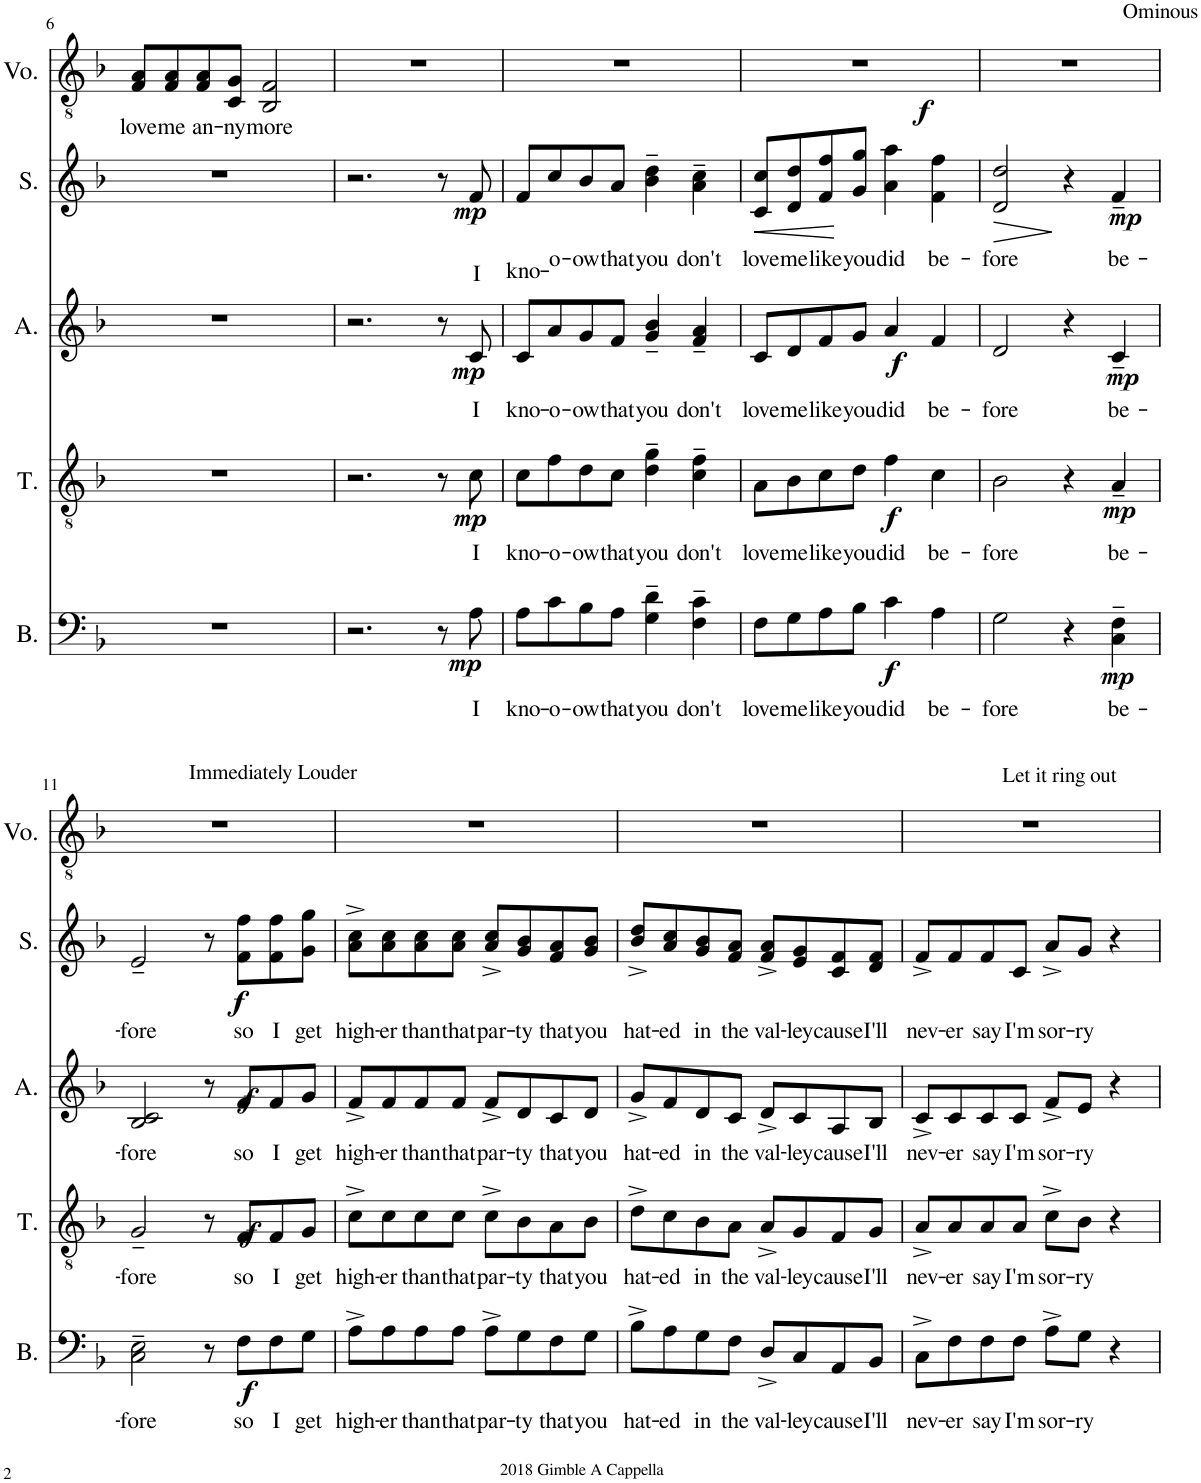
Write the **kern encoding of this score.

**kern	**text	**dynam	**kern	**text	**dynam	**kern	**text	**dynam	**kern	**text	**dynam	**kern	**text	**dynam
*part5	*part5	*part5	*part4	*part4	*part4	*part3	*part3	*part3	*part2	*part2	*part2	*part1	*part1	*part1
*staff5	*staff5	*staff5	*staff4	*staff4	*staff4	*staff3	*staff3	*staff3	*staff2	*staff2	*staff2	*staff1	*staff1	*staff1
*I"Bass	*	*	*I"Tenor	*	*	*I"Alto	*	*	*I"Soprano	*	*	*I"Solo	*	*
*I'B.	*	*	*I'T.	*	*	*I'A.	*	*	*I'S.	*	*	*	*	*
!!LO:PB:g=z
*clefF4	*	*	*clefGv2	*	*	*clefG2	*	*	*clefG2	*	*	*clefGv2	*	*
*k[b-]	*	*	*k[b-]	*	*	*k[b-]	*	*	*k[b-]	*	*	*k[b-]	*	*
*M4/4	*	*	*M4/4	*	*	*M4/4	*	*	*M4/4	*	*	*M4/4	*	*
*met(c)	*	*	*met(c)	*	*	*met(c)	*	*	*met(c)	*	*	*met(c)	*	*
=6	=6	=6	=6	=6	=6	=6	=6	=6	=6	=6	=6	=6	=6	=6
!	!	!	!	!	!	!	!	!	!	!	!	!	!LO:LY:b	!
1r	.	.	1r	.	.	1r	.	.	1r	.	.	8F/ 8A/L	love	.
!	!	!	!	!	!	!	!	!	!	!	!	!	!LO:LY:b	!
.	.	.	.	.	.	.	.	.	.	.	.	8F/ 8A/	me	.
!	!	!	!	!	!	!	!	!	!	!	!	!	!LO:LY:b	!
.	.	.	.	.	.	.	.	.	.	.	.	8F/ 8A/	an-	.
!	!	!	!	!	!	!	!	!	!	!	!	!	!LO:LY:b	!
.	.	.	.	.	.	.	.	.	.	.	.	8C/ 8G/J	-ny	.
!	!	!	!	!	!	!	!	!	!	!	!	!	!LO:LY:b	!
.	.	.	.	.	.	.	.	.	.	.	.	2BB-/ 2F/	more	.
=7	=7	=7	=7	=7	=7	=7	=7	=7	=7	=7	=7	=7	=7	=7
2.r	.	.	2.r	.	.	2.r	.	.	2.r	.	.	1r	.	.
8r	.	.	8r	.	.	8r	.	.	8r	.	.	.	.	.
!	!LO:LY:b	!LO:DY:b	!	!LO:LY:b	!LO:DY:b	!	!LO:LY:b	!LO:DY:b	!	!LO:LY:b	!LO:DY:b	!	!	!
8A\	I	mp	8c\	I	mp	8c/	I	mp	8f/	I	mp	.	.	.
=8	=8	=8	=8	=8	=8	=8	=8	=8	=8	=8	=8	=8	=8	=8
!	!LO:LY:b	!	!	!LO:LY:b	!	!	!LO:LY:b	!	!	!LO:LY:b	!	!	!	!
8A\L	kno-	.	8c\L	kno-	.	8c/L	kno-	.	8f/L	kno-	.	1r	.	.
!	!LO:LY:b	!	!	!LO:LY:b	!	!	!LO:LY:b	!	!	!LO:LY:b	!	!	!	!
8c\	-o-	.	8f\	-o-	.	8a/	-o-	.	8cc/	-o-	.	.	.	.
!	!LO:LY:b	!	!	!LO:LY:b	!	!	!LO:LY:b	!	!	!LO:LY:b	!	!	!	!
8B-\	-ow	.	8d\	-ow	.	8g/	-ow	.	8b-/	-ow	.	.	.	.
!	!LO:LY:b	!	!	!LO:LY:b	!	!	!LO:LY:b	!	!	!LO:LY:b	!	!	!	!
8A\J	that	.	8c\J	that	.	8f/J	that	.	8a/J	that	.	.	.	.
!	!LO:LY:b	!	!	!LO:LY:b	!	!	!LO:LY:b	!	!	!LO:LY:b	!	!	!	!
4G\~ 4d\~	you	.	4d\~ 4g\~	you	.	4g/~ 4b-/~	you	.	4b-\~ 4dd\~	you	.	.	.	.
!	!LO:LY:b	!	!	!LO:LY:b	!	!	!LO:LY:b	!	!	!LO:LY:b	!	!	!	!
4F\~ 4c\~	don't	.	4c\~ 4f\~	don't	.	4f/~ 4a/~	don't	.	4a\~ 4cc\~	don't	.	.	.	.
=9	=9	=9	=9	=9	=9	=9	=9	=9	=9	=9	=9	=9	=9	=9
!	!LO:LY:b	!	!	!LO:LY:b	!	!	!LO:LY:b	!	!	!LO:LY:b	!LO:HP:b	!	!	!LO:DY:b
8F\L	love	.	8A\L	love	.	8c/L	love	.	8c/ 8cc/L	love	<	1r	.	f
!	!LO:LY:b	!	!	!LO:LY:b	!	!	!LO:LY:b	!	!	!LO:LY:b	!	!	!	!
8G\	me	.	8B-\	me	.	8d/	me	.	8d/ 8dd/	me	.	.	.	.
!	!LO:LY:b	!	!	!LO:LY:b	!	!	!LO:LY:b	!	!	!LO:LY:b	!	!	!	!
8A\	like	.	8c\	like	.	8f/	like	.	8f/ 8ff/	like	.	.	.	.
!	!LO:LY:b	!	!	!LO:LY:b	!	!	!LO:LY:b	!	!	!LO:LY:b	!	!	!	!
8B-\J	you	.	8d\J	you	.	8g/J	you	.	8g/ 8gg/J	you	.	.	.	.
!	!LO:LY:b	!LO:DY:b	!	!LO:LY:b	!LO:DY:b	!	!LO:LY:b	!LO:DY:b	!	!LO:LY:b	!	!	!	!
4c\	did	f	4f\	did	f	4a/	did	f	4a\ 4aa\	did	.	.	.	.
!	!LO:LY:b	!	!	!LO:LY:b	!	!	!LO:LY:b	!	!	!LO:LY:b	!	!	!	!
4A\	be-	.	4c\	be-	.	4f/	be-	.	4f\ 4ff\	be-	.	.	.	.
.	.	.	.	.	.	.	.	.	.	.	[	.	.	.
=10	=10	=10	=10	=10	=10	=10	=10	=10	=10	=10	=10	=10	=10	=10
!	!LO:LY:b	!	!	!LO:LY:b	!	!	!LO:LY:b	!	!	!LO:LY:b	!LO:HP:b	!	!	!
*	*	*	*	*	*	*	*	*	*	*	*	*^	*	*
2G\	-fore	.	2B-\	-fore	.	2d/	-fore	.	2d/ 2dd/	-fore	>	1r	2.ryy	.	.
4r	.	.	4r	.	.	4r	.	.	4r	.	.	.	.	.	.
!	!	!	!	!	!	!	!	!	!	!	!	!	!LO:TX:a:t=Ominous	!	!
!	!LO:LY:b	!LO:DY:b	!	!LO:LY:b	!LO:DY:b	!	!LO:LY:b	!LO:DY:b	!	!LO:LY:b	!LO:DY:b	!	!	!	!
4C\~ 4F\~	be-	mp	4A~/	be-	mp	4c~/	be-	mp	4f~/	be-	mp	.	4ryy	.	.
.	.	.	.	.	.	.	.	.	.	.	]	.	.	.	.
!!LO:LB:g=z	!!
=11	=11	=11	=11	=11	=11	=11	=11	=11	=11	=11	=11	=11	=11	=11	=11
!	!LO:LY:b	!	!	!LO:LY:b	!	!	!LO:LY:b	!	!	!LO:LY:b	!	!	!	!	!
2C\~ 2E\~	-fore	.	2G~/	-fore	.	2B-/ 2c/	-fore	.	2e~/	-fore	.	1r	2ryy	.	.
8r	.	.	8r	.	.	8r	.	.	8r	.	.	.	8ryy	.	.
!	!	!	!	!	!	!	!	!	!	!	!	!	!LO:TX:a:t=Immediately Louder	!	!
!	!LO:LY:b	!LO:DY:b	!	!LO:LY:b	!LO:DY:b	!	!LO:LY:b	!LO:DY:b	!	!LO:LY:b	!LO:DY:b	!	!	!	!
8F\L	so	f	8F/L	so	f	8f/L	so	f	8f\ 8ff\L	so	f	.	4.ryy	.	.
!	!LO:LY:b	!	!	!LO:LY:b	!	!	!LO:LY:b	!	!	!LO:LY:b	!	!	!	!	!
8F\	I	.	8F/	I	.	8f/	I	.	8f\ 8ff\	I	.	.	.	.	.
!	!LO:LY:b	!	!	!LO:LY:b	!	!	!LO:LY:b	!	!	!LO:LY:b	!	!	!	!	!
8G\J	get	.	8G/J	get	.	8g/J	get	.	8g\ 8gg\J	get	.	.	.	.	.
=12	=12	=12	=12	=12	=12	=12	=12	=12	=12	=12	=12	=12	=12	=12	=12
!	!LO:LY:b	!	!	!LO:LY:b	!	!	!LO:LY:b	!	!	!LO:LY:b	!	!	!	!	!
*	*	*	*	*	*	*	*	*	*	*	*	*v	*v	*	*
8A^\L	high-	.	8c^\L	high-	.	8f^/L	high-	.	8a\^ 8cc\^L	high-	.	1r	.	.
!	!LO:LY:b	!	!	!LO:LY:b	!	!	!LO:LY:b	!	!	!LO:LY:b	!	!	!	!
8A\	-er	.	8c\	-er	.	8f/	-er	.	8a\ 8cc\	-er	.	.	.	.
!	!LO:LY:b	!	!	!LO:LY:b	!	!	!LO:LY:b	!	!	!LO:LY:b	!	!	!	!
8A\	than	.	8c\	than	.	8f/	than	.	8a\ 8cc\	than	.	.	.	.
!	!LO:LY:b	!	!	!LO:LY:b	!	!	!LO:LY:b	!	!	!LO:LY:b	!	!	!	!
8A\J	that	.	8c\J	that	.	8f/J	that	.	8a\ 8cc\J	that	.	.	.	.
!	!LO:LY:b	!	!	!LO:LY:b	!	!	!LO:LY:b	!	!	!LO:LY:b	!	!	!	!
8A^\L	par-	.	8c^\L	par-	.	8f^/L	par-	.	8a/^ 8cc/^L	par-	.	.	.	.
!	!LO:LY:b	!	!	!LO:LY:b	!	!	!LO:LY:b	!	!	!LO:LY:b	!	!	!	!
8G\	-ty	.	8B-\	-ty	.	8d/	-ty	.	8g/ 8b-/	-ty	.	.	.	.
!	!LO:LY:b	!	!	!LO:LY:b	!	!	!LO:LY:b	!	!	!LO:LY:b	!	!	!	!
8F\	that	.	8A\	that	.	8c/	that	.	8f/ 8a/	that	.	.	.	.
!	!LO:LY:b	!	!	!LO:LY:b	!	!	!LO:LY:b	!	!	!LO:LY:b	!	!	!	!
8G\J	you	.	8B-\J	you	.	8d/J	you	.	8g/ 8b-/J	you	.	.	.	.
=13	=13	=13	=13	=13	=13	=13	=13	=13	=13	=13	=13	=13	=13	=13
!	!LO:LY:b	!	!	!LO:LY:b	!	!	!LO:LY:b	!	!	!LO:LY:b	!	!	!	!
8B-^\L	hat-	.	8d^\L	hat-	.	8g^/L	hat-	.	8b-/^ 8dd/^L	hat-	.	1r	.	.
!	!LO:LY:b	!	!	!LO:LY:b	!	!	!LO:LY:b	!	!	!LO:LY:b	!	!	!	!
8A\	-ed	.	8c\	-ed	.	8f/	-ed	.	8a/ 8cc/	-ed	.	.	.	.
!	!LO:LY:b	!	!	!LO:LY:b	!	!	!LO:LY:b	!	!	!LO:LY:b	!	!	!	!
8G\	in	.	8B-\	in	.	8d/	in	.	8g/ 8b-/	in	.	.	.	.
!	!LO:LY:b	!	!	!LO:LY:b	!	!	!LO:LY:b	!	!	!LO:LY:b	!	!	!	!
8F\J	the	.	8A\J	the	.	8c/J	the	.	8f/ 8a/J	the	.	.	.	.
!	!LO:LY:b	!	!	!LO:LY:b	!	!	!LO:LY:b	!	!	!LO:LY:b	!	!	!	!
8D^/L	val-	.	8A^/L	val-	.	8d^/L	val-	.	8f/^ 8a/^L	val-	.	.	.	.
!	!LO:LY:b	!	!	!LO:LY:b	!	!	!LO:LY:b	!	!	!LO:LY:b	!	!	!	!
8C/	-ley	.	8G/	-ley	.	8c/	-ley	.	8e/ 8g/	-ley	.	.	.	.
!	!LO:LY:b	!	!	!LO:LY:b	!	!	!LO:LY:b	!	!	!LO:LY:b	!	!	!	!
8AA/	cause	.	8F/	cause	.	8A/	cause	.	8c/ 8f/	cause	.	.	.	.
!	!LO:LY:b	!	!	!LO:LY:b	!	!	!LO:LY:b	!	!	!LO:LY:b	!	!	!	!
8BB-/J	I'll	.	8G/J	I'll	.	8B-/J	I'll	.	8d/ 8f/J	I'll	.	.	.	.
=14	=14	=14	=14	=14	=14	=14	=14	=14	=14	=14	=14	=14	=14	=14
!	!LO:LY:b	!	!	!LO:LY:b	!	!	!LO:LY:b	!	!	!LO:LY:b	!	!	!	!
*	*	*	*	*	*	*	*	*	*	*	*	*^	*	*
8C^\L	nev-	.	8A^/L	nev-	.	8c^/L	nev-	.	8f^/L	nev-	.	1r	2ryy	.	.
!	!LO:LY:b	!	!	!LO:LY:b	!	!	!LO:LY:b	!	!	!LO:LY:b	!	!	!	!	!
8F\	-er	.	8A/	-er	.	8c/	-er	.	8f/	-er	.	.	.	.	.
!	!LO:LY:b	!	!	!LO:LY:b	!	!	!LO:LY:b	!	!	!LO:LY:b	!	!	!	!	!
8F\	say	.	8A/	say	.	8c/	say	.	8f/	say	.	.	.	.	.
!	!LO:LY:b	!	!	!LO:LY:b	!	!	!LO:LY:b	!	!	!LO:LY:b	!	!	!	!	!
8F\J	I'm	.	8A/J	I'm	.	8c/J	I'm	.	8c/J	I'm	.	.	.	.	.
!	!LO:LY:b	!	!	!LO:LY:b	!	!	!LO:LY:b	!	!	!LO:LY:b	!	!	!	!	!
8A^\L	sor-	.	8c^\L	sor-	.	8f^/L	sor-	.	8a^/L	sor-	.	.	8ryy	.	.
!	!	!	!	!	!	!	!	!	!	!	!	!	!LO:TX:a:t=Let it ring out	!	!
!	!LO:LY:b	!	!	!LO:LY:b	!	!	!LO:LY:b	!	!	!LO:LY:b	!	!	!	!	!
8G\J	-ry	.	8B-\J	-ry	.	8e/J	-ry	.	8g/J	-ry	.	.	4.ryy	.	.
4r	.	.	4r	.	.	4r	.	.	4r	.	.	.	.	.	.
*	*	*	*	*	*	*	*	*	*	*	*	*v	*v	*	*
=	=	=	=	=	=	=	=	=	=	=	=	=	=	=
*-	*-	*-	*-	*-	*-	*-	*-	*-	*-	*-	*-	*-	*-	*-
